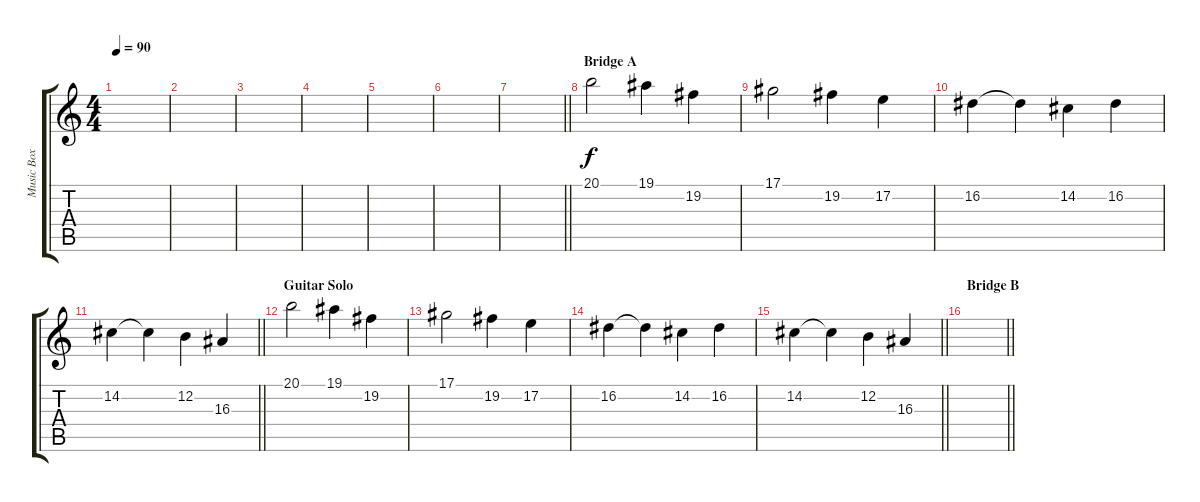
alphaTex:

\track ("Music Box" "Music Box") {instrument musicbox}
\staff {score tabs}
\tuning (Eb4 B3 Gb3 Db3 Ab2 Eb2) {hide}
\ts (4 4)
\tempo 90
\clef g2
\ks c
|
|
|
|
|
|
\barLineRight lightlight
|
\section ("" "Bridge A")
20.1.2{volume 9 instrument musicbox} 19.1.4 19.2.4 |
17.1.2 19.2.4 17.2.4 |
16.2.4 16.2{t}.4 14.2.4 16.2.4 |
\barLineRight lightlight
14.2.4 14.2{t}.4 12.2.4 16.3.4 |
\section ("" "Guitar Solo")
20.1.2 19.1.4 19.2.4 |
17.1.2 19.2.4 17.2.4 |
16.2.4 16.2{t}.4 14.2.4 16.2.4 |
\barLineRight lightlight
14.2.4 14.2{t}.4 12.2.4 16.3.4 |
\section ("" "Bridge B")
\barLineRight lightlight
